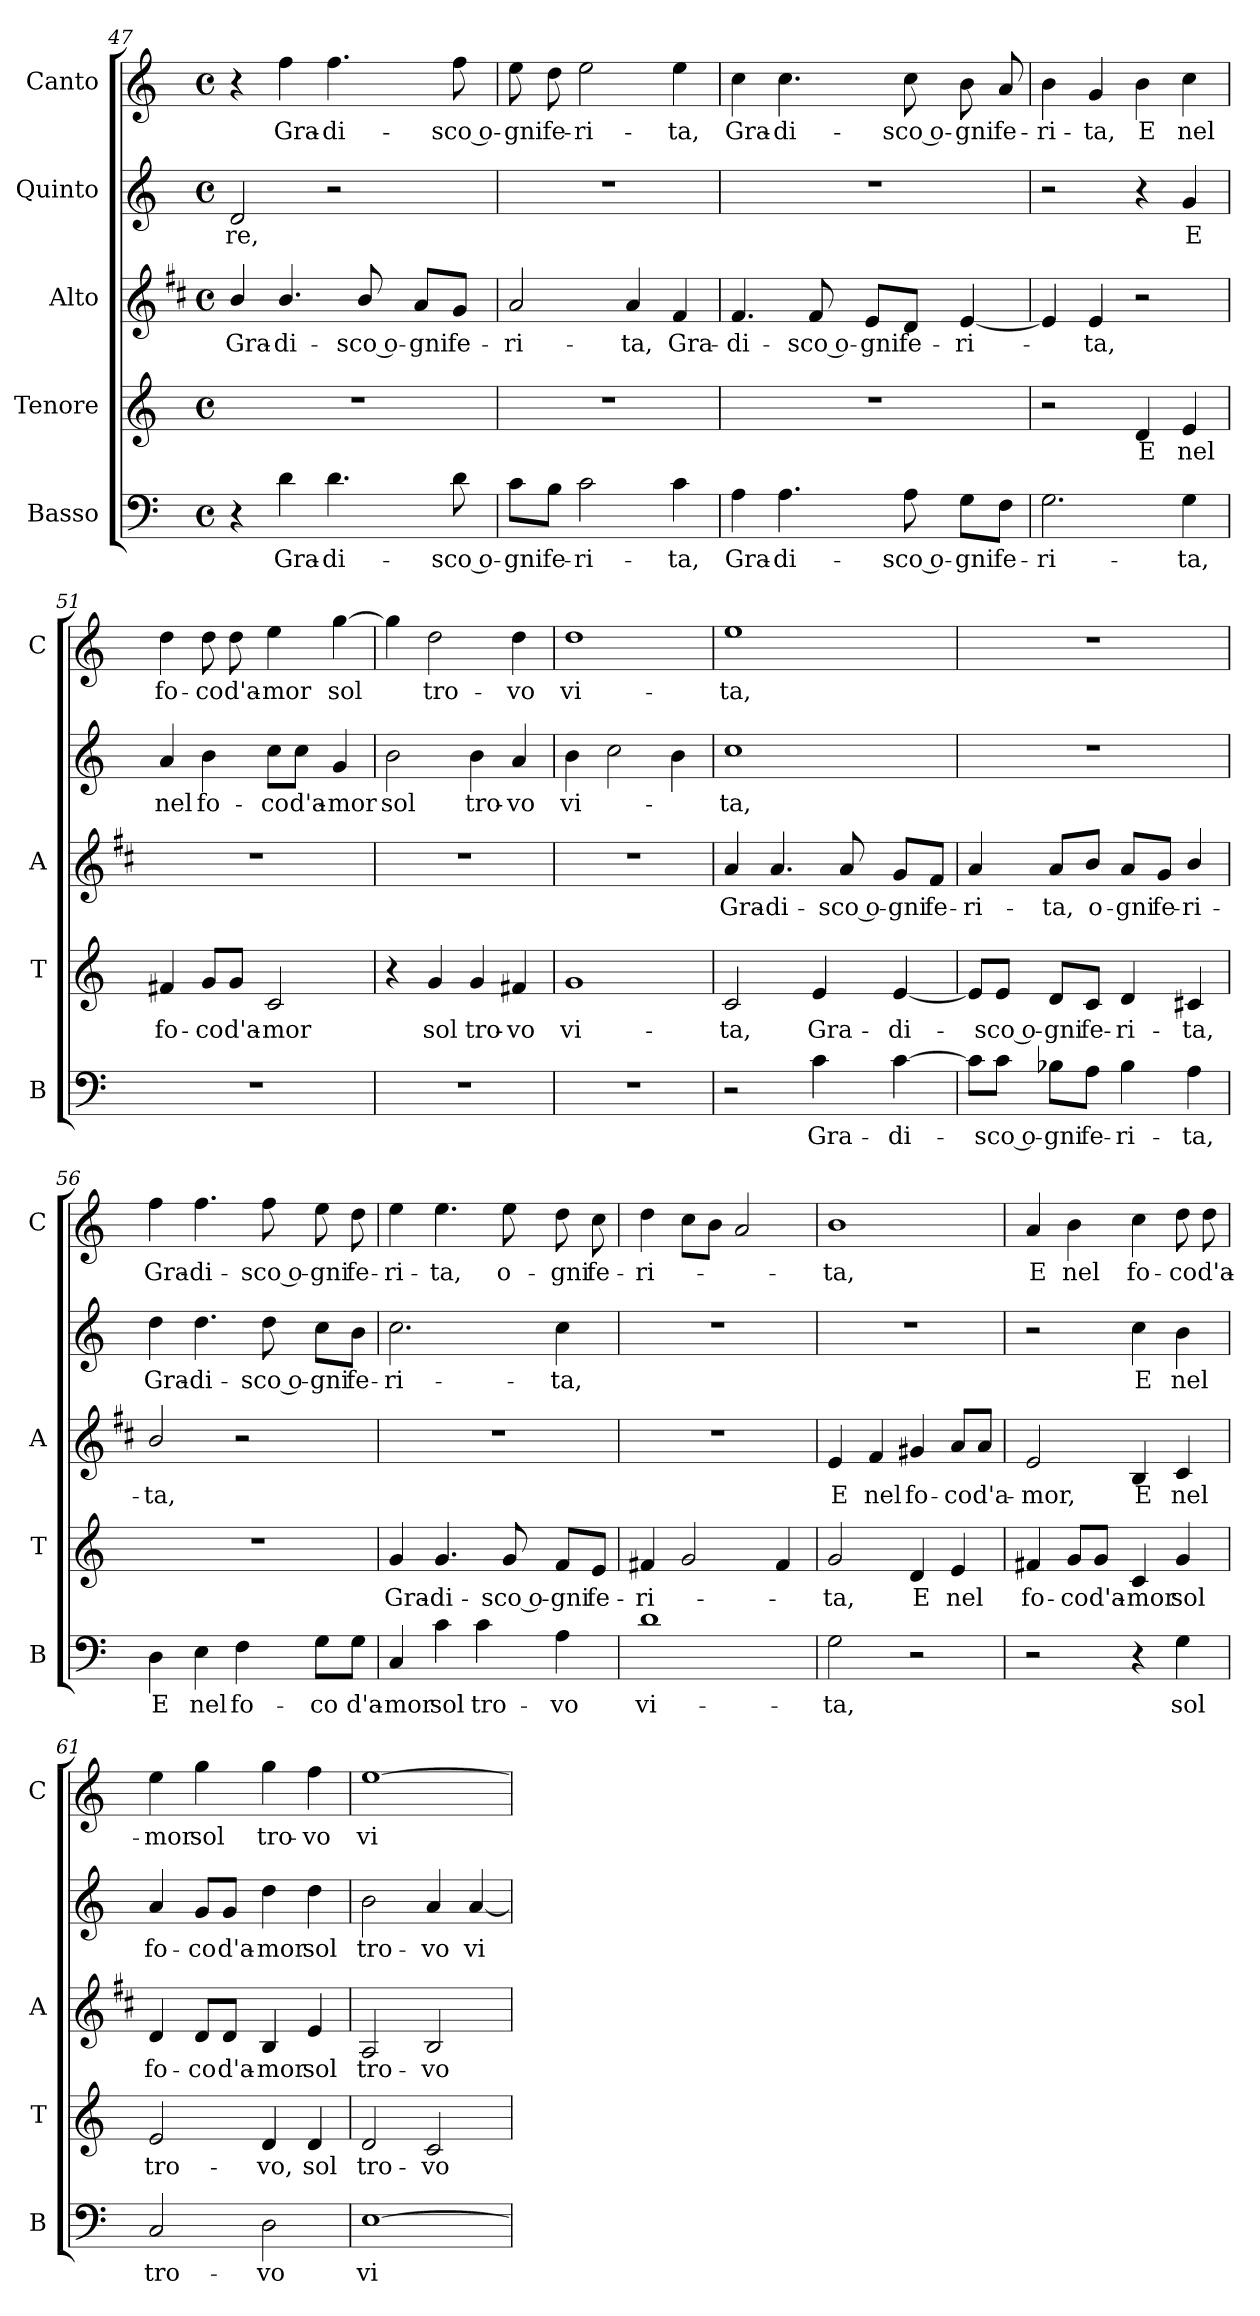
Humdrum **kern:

**kern	**text	**kern	**text	**kern	**text	**kern	**text	**kern	**text
*part5	*part5	*part4	*part4	*part3	*part3	*part2	*part2	*part1	*part1
*staff5	*staff5	*staff4	*staff4	*staff3	*staff3	*staff2	*staff2	*staff1	*staff1
*I"Basso	*	*I"Tenore	*	*I"Alto	*	*I"Quinto	*	*I"Canto	*
*I'B	*	*I'T	*	*I'A	*	*	*	*I'C	*
*clefF4	*	*clefG2	*	*clefG2	*	*clefG2	*	*clefG2	*
*	*	*	*	*ITrd1c2	*	*	*	*	*
*k[]	*	*k[]	*	*k[]	*	*k[]	*	*k[]	*
*C:	*	*C:	*	*C:	*	*C:	*	*C:	*
*M4/4	*	*M4/4	*	*M4/4	*	*M4/4	*	*M4/4	*
*met(c)	*	*met(c)	*	*met(c)	*	*met(c)	*	*met(c)	*
=47	=47	=47	=47	=47	=47	=47	=47	=47	=47
!	!	!	!	!	!LO:LY:b	!	!LO:LY:b	!	!
4r	.	1r	.	4a/	Gra-	2d/	-re,	4r	.
!	!LO:LY:b	!	!	!	!LO:LY:b	!	!	!	!LO:LY:b
4d\	Gra-	.	.	4.a/	-di-	.	.	4ff\	Gra-
!	!LO:LY:b	!	!	!	!	!	!	!	!LO:LY:b
4.d\	-di-	.	.	.	.	2r	.	4.ff\	-di-
!	!	!	!	!	!LO:LY:b	!	!	!	!
.	.	.	.	8a/	-sco o-	.	.	.	.
!	!	!	!	!	!LO:LY:b	!	!	!	!
.	.	.	.	8g/L	-gni	.	.	.	.
!	!LO:LY:b	!	!	!	!LO:LY:b	!	!	!	!LO:LY:b
8d\	-sco o-	.	.	8f/J	fe-	.	.	8ff\	-sco o-
=48	=48	=48	=48	=48	=48	=48	=48	=48	=48
!	!LO:LY:b	!	!	!	!LO:LY:b	!	!	!	!LO:LY:b
8c\L	-gni	1r	.	2g/	-ri-	1r	.	8ee\	-gni
!	!LO:LY:b	!	!	!	!	!	!	!	!LO:LY:b
8B\J	fe-	.	.	.	.	.	.	8dd\	fe-
!	!LO:LY:b	!	!	!	!	!	!	!	!LO:LY:b
2c\	-ri-	.	.	.	.	.	.	2ee\	-ri-
!	!	!	!	!	!LO:LY:b	!	!	!	!
.	.	.	.	4g/	-ta,	.	.	.	.
!	!LO:LY:b	!	!	!	!LO:LY:b	!	!	!	!LO:LY:b
4c\	-ta,	.	.	4e/	Gra-	.	.	4ee\	-ta,
=49	=49	=49	=49	=49	=49	=49	=49	=49	=49
!	!LO:LY:b	!	!	!	!LO:LY:b	!	!	!	!LO:LY:b
4A\	Gra-	1r	.	4.e/	-di-	1r	.	4cc\	Gra-
!	!LO:LY:b	!	!	!	!	!	!	!	!LO:LY:b
4.A\	-di-	.	.	.	.	.	.	4.cc\	-di-
!	!	!	!	!	!LO:LY:b	!	!	!	!
.	.	.	.	8e/	-sco o-	.	.	.	.
!	!	!	!	!	!LO:LY:b	!	!	!	!
.	.	.	.	8d/L	-gni	.	.	.	.
!	!LO:LY:b	!	!	!	!LO:LY:b	!	!	!	!LO:LY:b
8A\	-sco o-	.	.	8c/J	fe-	.	.	8cc\	-sco o-
!	!LO:LY:b	!	!	!	!LO:LY:b	!	!	!	!LO:LY:b
8G\L	-gni	.	.	[4d/	-ri-	.	.	8b\	-gni
!	!LO:LY:b	!	!	!	!	!	!	!	!LO:LY:b
8F\J	fe-	.	.	.	.	.	.	8a/	fe-
=50	=50	=50	=50	=50	=50	=50	=50	=50	=50
!	!LO:LY:b	!	!	!	!	!	!	!	!LO:LY:b
2.G\	-ri-	2r	.	4d/]	.	2r	.	4b\	-ri-
!	!	!	!	!	!LO:LY:b	!	!	!	!LO:LY:b
.	.	.	.	4d/	-ta,	.	.	4g/	-ta,
!	!	!	!LO:LY:b	!	!	!	!	!	!LO:LY:b
.	.	4d/	E	2r	.	4r	.	4b\	E
!	!LO:LY:b	!	!LO:LY:b	!	!	!	!LO:LY:b	!	!LO:LY:b
4G\	-ta,	4e/	nel	.	.	4g/	E	4cc\	nel
=51	=51	=51	=51	=51	=51	=51	=51	=51	=51
!	!	!	!LO:LY:b	!	!	!	!LO:LY:b	!	!LO:LY:b
1r	.	4f#X/	fo-	1r	.	4a/	nel	4dd\	fo-
!	!	!	!LO:LY:b	!	!	!	!LO:LY:b	!	!LO:LY:b
.	.	8g/L	-co	.	.	4b\	fo-	8dd\	-co
!	!	!	!LO:LY:b	!	!	!	!	!	!LO:LY:b
.	.	8g/J	d'a-	.	.	.	.	8dd\	d'a-
!	!	!	!LO:LY:b	!	!	!	!LO:LY:b	!	!LO:LY:b
.	.	2c/	-mor	.	.	8cc\L	-co	4ee\	-mor
!	!	!	!	!	!	!	!LO:LY:b	!	!
.	.	.	.	.	.	8cc\J	d'a-	.	.
!	!	!	!	!	!	!	!LO:LY:b	!	!LO:LY:b
.	.	.	.	.	.	4g/	-mor	[4gg\	sol
!!LO:LB:g=z
=52	=52	=52	=52	=52	=52	=52	=52	=52	=52
!	!	!	!	!	!	!	!LO:LY:b	!	!
1r	.	4r	.	1r	.	2b\	sol	4gg\]	.
!	!	!	!LO:LY:b	!	!	!	!	!	!LO:LY:b
.	.	4g/	sol	.	.	.	.	2dd\	tro-
!	!	!	!LO:LY:b	!	!	!	!LO:LY:b	!	!
.	.	4g/	tro-	.	.	4b\	tro-	.	.
!	!	!	!LO:LY:b	!	!	!	!LO:LY:b	!	!LO:LY:b
.	.	4f#X/	-vo	.	.	4a/	-vo	4dd\	-vo
=53	=53	=53	=53	=53	=53	=53	=53	=53	=53
!	!	!	!LO:LY:b	!	!	!	!LO:LY:b	!	!LO:LY:b
1r	.	1g	vi-	1r	.	4b\	vi-	1dd	vi-
.	.	.	.	.	.	2cc\	.	.	.
.	.	.	.	.	.	4b\	.	.	.
=54	=54	=54	=54	=54	=54	=54	=54	=54	=54
!	!	!	!LO:LY:b	!	!LO:LY:b	!	!LO:LY:b	!	!LO:LY:b
2r	.	2c/	-ta,	4g/	Gra-	1cc	-ta,	1ee	-ta,
!	!	!	!	!	!LO:LY:b	!	!	!	!
.	.	.	.	4.g/	-di-	.	.	.	.
!	!LO:LY:b	!	!LO:LY:b	!	!	!	!	!	!
4c\	Gra-	4e/	Gra-	.	.	.	.	.	.
!	!	!	!	!	!LO:LY:b	!	!	!	!
.	.	.	.	8g/	-sco o-	.	.	.	.
!	!LO:LY:b	!	!LO:LY:b	!	!LO:LY:b	!	!	!	!
[4c\	-di-	[4e/	-di-	8f/L	-gni	.	.	.	.
!	!	!	!	!	!LO:LY:b	!	!	!	!
.	.	.	.	8e/J	fe-	.	.	.	.
=55	=55	=55	=55	=55	=55	=55	=55	=55	=55
!	!	!	!	!	!LO:LY:b	!	!	!	!
8c\L]	.	8e/L]	.	4g/	-ri-	1r	.	1r	.
!	!LO:LY:b	!	!LO:LY:b	!	!	!	!	!	!
8c\J	-sco o-	8e/J	-sco o-	.	.	.	.	.	.
!	!LO:LY:b	!	!LO:LY:b	!	!LO:LY:b	!	!	!	!
8B-X\L	-gni	8d/L	-gni	8g/L	-ta,	.	.	.	.
!	!LO:LY:b	!	!LO:LY:b	!	!LO:LY:b	!	!	!	!
8A\J	fe-	8c/J	fe-	8a/J	o-	.	.	.	.
!	!LO:LY:b	!	!LO:LY:b	!	!LO:LY:b	!	!	!	!
4B-\	-ri-	4d/	-ri-	8g/L	-gni	.	.	.	.
!	!	!	!	!	!LO:LY:b	!	!	!	!
.	.	.	.	8f/J	fe-	.	.	.	.
!	!LO:LY:b	!	!LO:LY:b	!	!LO:LY:b	!	!	!	!
4A\	-ta,	4c#X/	-ta,	4a/	-ri-	.	.	.	.
=56	=56	=56	=56	=56	=56	=56	=56	=56	=56
!	!LO:LY:b	!	!	!	!LO:LY:b	!	!LO:LY:b	!	!LO:LY:b
4D\	E	1r	.	2a/	-ta,	4dd\	Gra-	4ff\	Gra-
!	!LO:LY:b	!	!	!	!	!	!LO:LY:b	!	!LO:LY:b
4E\	nel	.	.	.	.	4.dd\	-di-	4.ff\	-di-
!	!LO:LY:b	!	!	!	!	!	!	!	!
4F\	fo-	.	.	2r	.	.	.	.	.
!	!	!	!	!	!	!	!LO:LY:b	!	!LO:LY:b
.	.	.	.	.	.	8dd\	-sco o-	8ff\	-sco o-
!	!LO:LY:b	!	!	!	!	!	!LO:LY:b	!	!LO:LY:b
8G\L	-co	.	.	.	.	8cc\L	-gni	8ee\	-gni
!	!LO:LY:b	!	!	!	!	!	!LO:LY:b	!	!LO:LY:b
8G\J	d'a-	.	.	.	.	8b\J	fe-	8dd\	fe-
=57	=57	=57	=57	=57	=57	=57	=57	=57	=57
!	!LO:LY:b	!	!LO:LY:b	!	!	!	!LO:LY:b	!	!LO:LY:b
4C/	-mor	4g/	Gra-	1r	.	2.cc\	-ri-	4ee\	-ri-
!	!LO:LY:b	!	!LO:LY:b	!	!	!	!	!	!LO:LY:b
4c\	sol	4.g/	-di-	.	.	.	.	4.ee\	-ta,
!	!LO:LY:b	!	!	!	!	!	!	!	!
4c\	tro-	.	.	.	.	.	.	.	.
!	!	!	!LO:LY:b	!	!	!	!	!	!LO:LY:b
.	.	8g/	-sco o-	.	.	.	.	8ee\	o-
!	!LO:LY:b	!	!LO:LY:b	!	!	!	!LO:LY:b	!	!LO:LY:b
4A\	-vo	8f/L	-gni	.	.	4cc\	-ta,	8dd\	-gni
!	!	!	!LO:LY:b	!	!	!	!	!	!LO:LY:b
.	.	8e/J	fe-	.	.	.	.	8cc\	fe-
!!LO:LB:g=z
=58	=58	=58	=58	=58	=58	=58	=58	=58	=58
!	!LO:LY:b	!	!LO:LY:b	!	!	!	!	!	!LO:LY:b
1d	vi-	4f#X/	-ri-	1r	.	1r	.	4dd\	-ri-
.	.	2g/	.	.	.	.	.	8cc\L	.
.	.	.	.	.	.	.	.	8b\J	.
.	.	.	.	.	.	.	.	2a/	.
.	.	4f#/	.	.	.	.	.	.	.
=59	=59	=59	=59	=59	=59	=59	=59	=59	=59
!	!LO:LY:b	!	!LO:LY:b	!	!LO:LY:b	!	!	!	!LO:LY:b
2G\	-ta,	2g/	-ta,	4d/	E	1r	.	1b	-ta,
!	!	!	!	!	!LO:LY:b	!	!	!	!
.	.	.	.	4e/	nel	.	.	.	.
!	!	!	!LO:LY:b	!	!LO:LY:b	!	!	!	!
2r	.	4d/	E	4f#X/	fo-	.	.	.	.
!	!	!	!LO:LY:b	!	!LO:LY:b	!	!	!	!
.	.	4e/	nel	8g/L	-co	.	.	.	.
!	!	!	!	!	!LO:LY:b	!	!	!	!
.	.	.	.	8g/J	d'a-	.	.	.	.
=60	=60	=60	=60	=60	=60	=60	=60	=60	=60
!	!	!	!LO:LY:b	!	!LO:LY:b	!	!	!	!LO:LY:b
2r	.	4f#X/	fo-	2d/	-mor,	2r	.	4a/	E
!	!	!	!LO:LY:b	!	!	!	!	!	!LO:LY:b
.	.	8g/L	-co	.	.	.	.	4b\	nel
!	!	!	!LO:LY:b	!	!	!	!	!	!
.	.	8g/J	d'a-	.	.	.	.	.	.
!	!	!	!LO:LY:b	!	!LO:LY:b	!	!LO:LY:b	!	!LO:LY:b
4r	.	4c/	-mor	4A/	E	4cc\	E	4cc\	fo-
!	!LO:LY:b	!	!LO:LY:b	!	!LO:LY:b	!	!LO:LY:b	!	!LO:LY:b
4G\	sol	4g/	sol	4B/	nel	4b\	nel	8dd\	-co
!	!	!	!	!	!	!	!	!	!LO:LY:b
.	.	.	.	.	.	.	.	8dd\	d'a-
=61	=61	=61	=61	=61	=61	=61	=61	=61	=61
!	!LO:LY:b	!	!LO:LY:b	!	!LO:LY:b	!	!LO:LY:b	!	!LO:LY:b
2C/	tro-	2e/	tro-	4c/	fo-	4a/	fo-	4ee\	-mor
!	!	!	!	!	!LO:LY:b	!	!LO:LY:b	!	!LO:LY:b
.	.	.	.	8c/L	-co	8g/L	-co	4gg\	sol
!	!	!	!	!	!LO:LY:b	!	!LO:LY:b	!	!
.	.	.	.	8c/J	d'a-	8g/J	d'a-	.	.
!	!LO:LY:b	!	!LO:LY:b	!	!LO:LY:b	!	!LO:LY:b	!	!LO:LY:b
2D\	-vo	4d/	-vo,	4A/	-mor	4dd\	-mor	4gg\	tro-
!	!	!	!LO:LY:b	!	!LO:LY:b	!	!LO:LY:b	!	!LO:LY:b
.	.	4d/	sol	4d/	sol	4dd\	sol	4ff\	-vo
=62	=62	=62	=62	=62	=62	=62	=62	=62	=62
!	!LO:LY:b	!	!LO:LY:b	!	!LO:LY:b	!	!LO:LY:b	!	!LO:LY:b
[1E	vi-	2d/	tro-	2G/	tro-	2b\	tro-	[1ee	vi-
!	!	!	!LO:LY:b	!	!LO:LY:b	!	!LO:LY:b	!	!
.	.	2c/	-vo	2A/	-vo	4a/	-vo	.	.
!	!	!	!	!	!	!	!LO:LY:b	!	!
.	.	.	.	.	.	[4a/	vi-	.	.
=	=	=	=	=	=	=	=	=	=
*-	*-	*-	*-	*-	*-	*-	*-	*-	*-
